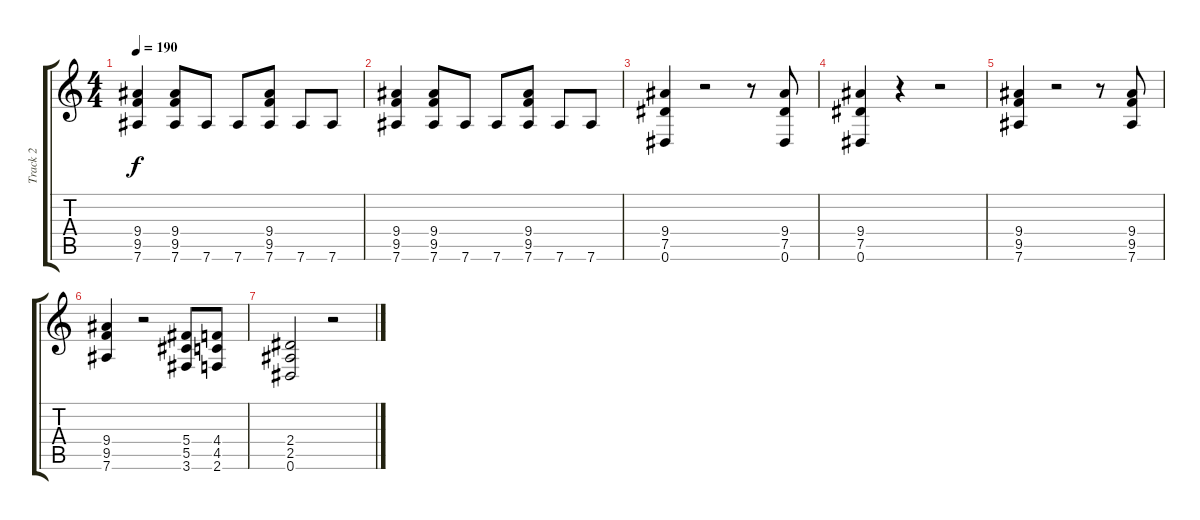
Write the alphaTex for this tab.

\track ("Track 2" "Track 2") {instrument distortionguitar}
\staff {score tabs}
\tuning (Eb4 Bb3 Gb3 Db3 Ab2 Eb2) {hide}
\ts (4 4)
\tempo 190
\clef g2
\ks c
(9.4 9.5 7.6).4{dy f} (9.4 9.5 7.6).8 7.6.8 7.6.8 (9.4 9.5 7.6).8 7.6.8 7.6.8 |
(9.4 9.5 7.6).4 (9.4 9.5 7.6).8 7.6.8 7.6.8 (9.4 9.5 7.6).8 7.6.8 7.6.8 |
(9.4 7.5 0.6).4 r.2 r.8 (9.4 7.5 0.6).8 |
(9.4 7.5 0.6).4 r.4 r.2 |
(9.4 9.5 7.6).4 r.2 r.8 (9.4 9.5 7.6).8 |
(9.4 9.5 7.6).4 r.2 (5.4 5.5 3.6).8 (4.4 4.5 2.6).8 |
(2.4 2.5 0.6).2 r.2
